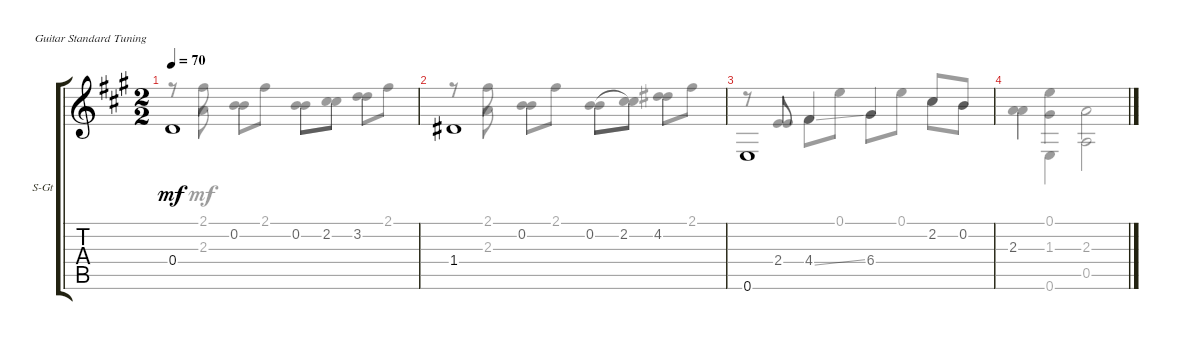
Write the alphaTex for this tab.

\defaultSystemsLayout 4
\bracketExtendMode groupsimilarinstruments
\useSystemSignSeparator
\singleTrackTrackNamePolicy allsystems
\multiTrackTrackNamePolicy allsystems
\firstSystemTrackNameOrientation horizontal
\otherSystemsTrackNameOrientation horizontal
\track ("Steel Guitar" "S-Gt") {instrument acousticguitarsteel}
\staff {score tabs}
\tuning (E4 B3 G3 D3 A2 E2)
\voice
\ts (2 2)
\tempo 70
\clef g2
\ks a
0.4.1{dy mf} |
1.4.1 |
0.6.1 |
\voice
\clef g2
\ottava regular
\simile none
\ks a
r.8{dy mf} 2.1.8 0.2.8 2.1.8 0.2.8 2.2.8 3.2.8 2.1.8 |
r.8 2.1.8 0.2.8 2.1.8 0.2.8{legatoorigin} 2.2.8 4.2.8 2.1.8 |
r.8 2.4.8{beam invert} 4.4{ss}.4{beam invert} 6.4.4{beam invert} 2.2.8{beam invert} 0.2.8 |
2.3.4 0.6.4 0.5.2
\voice
\clef g2
\ottava regular
\simile none
\ks a
r.8{dy mf} 2.3.8 0.2.4 0.2.8 2.2.8 3.2.4 |
r.8 2.3.8 0.2.4 0.2.8{legatoorigin} 2.2.8 4.2.4 |
r.8 2.4.8{beam invert} 4.4.8 0.1.8 6.4.8 0.1.8 2.2.8 0.2.8 |
2.3.4 (1.3 0.1).4 2.3.2
